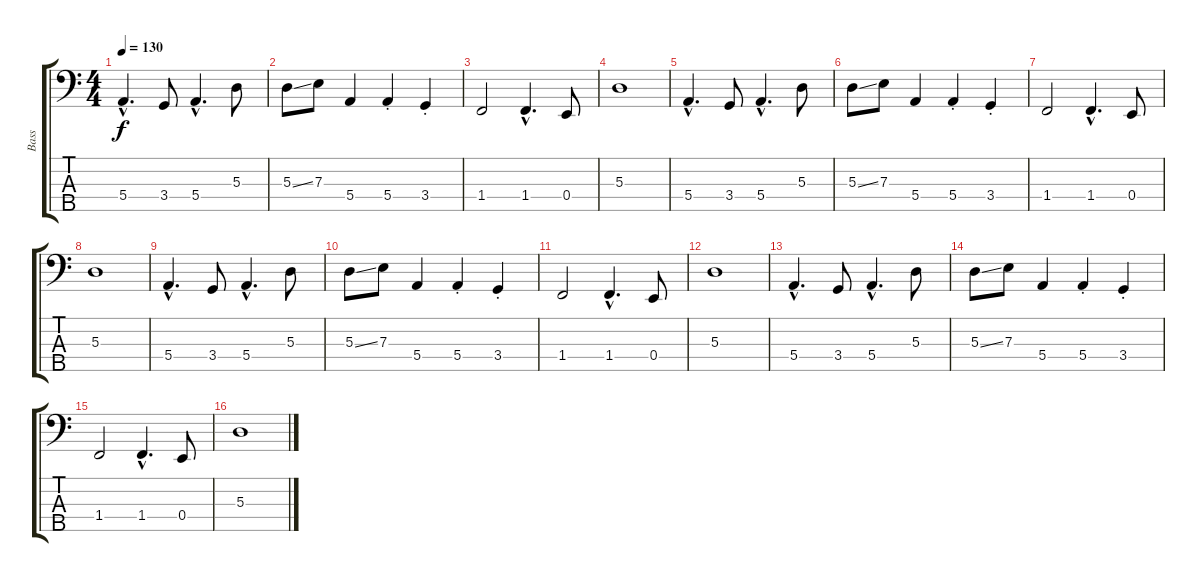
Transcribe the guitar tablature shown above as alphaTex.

\track ("Bass" "Bass") {instrument electricbassfinger}
\staff {score tabs}
\tuning (G2 D2 A1 E1 B0) {hide}
\ts (4 4)
\tempo 130
\clef f4
\ks c
5.4{hac}.4{d dy f} 3.4.8 5.4{hac}.4{d} 5.3.8 |
5.3{ss}.8 7.3.8 5.4.4 5.4{st}.4 3.4{st}.4 |
1.4.2 1.4{hac}.4{d} 0.4.8 |
5.3.1 |
5.4{hac}.4{d} 3.4.8 5.4{hac}.4{d} 5.3.8 |
5.3{ss}.8 7.3.8 5.4.4 5.4{st}.4 3.4{st}.4 |
1.4.2 1.4{hac}.4{d} 0.4.8 |
5.3.1 |
5.4{hac}.4{d} 3.4.8 5.4{hac}.4{d} 5.3.8 |
5.3{ss}.8 7.3.8 5.4.4 5.4{st}.4 3.4{st}.4 |
1.4.2 1.4{hac}.4{d} 0.4.8 |
5.3.1 |
5.4{hac}.4{d} 3.4.8 5.4{hac}.4{d} 5.3.8 |
5.3{ss}.8 7.3.8 5.4.4 5.4{st}.4 3.4{st}.4 |
1.4.2 1.4{hac}.4{d} 0.4.8 |
5.3.1
